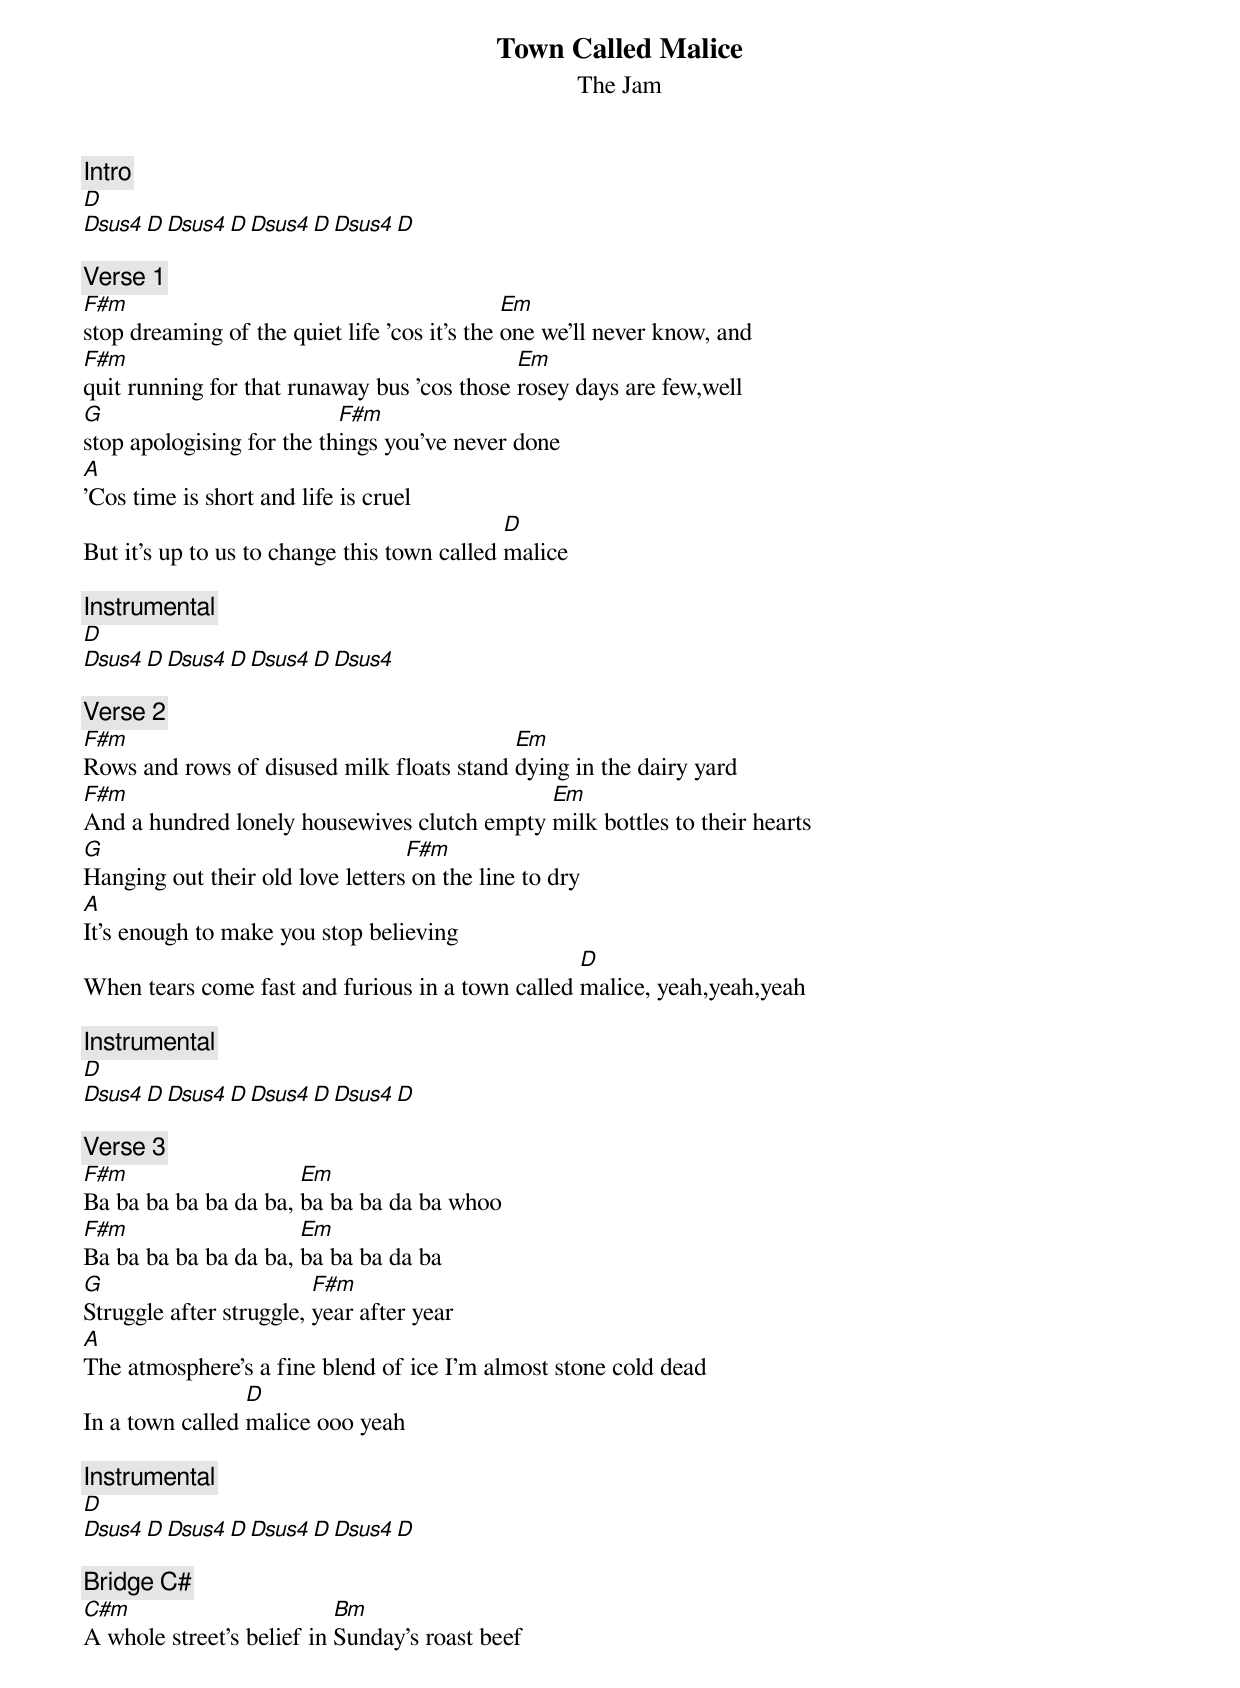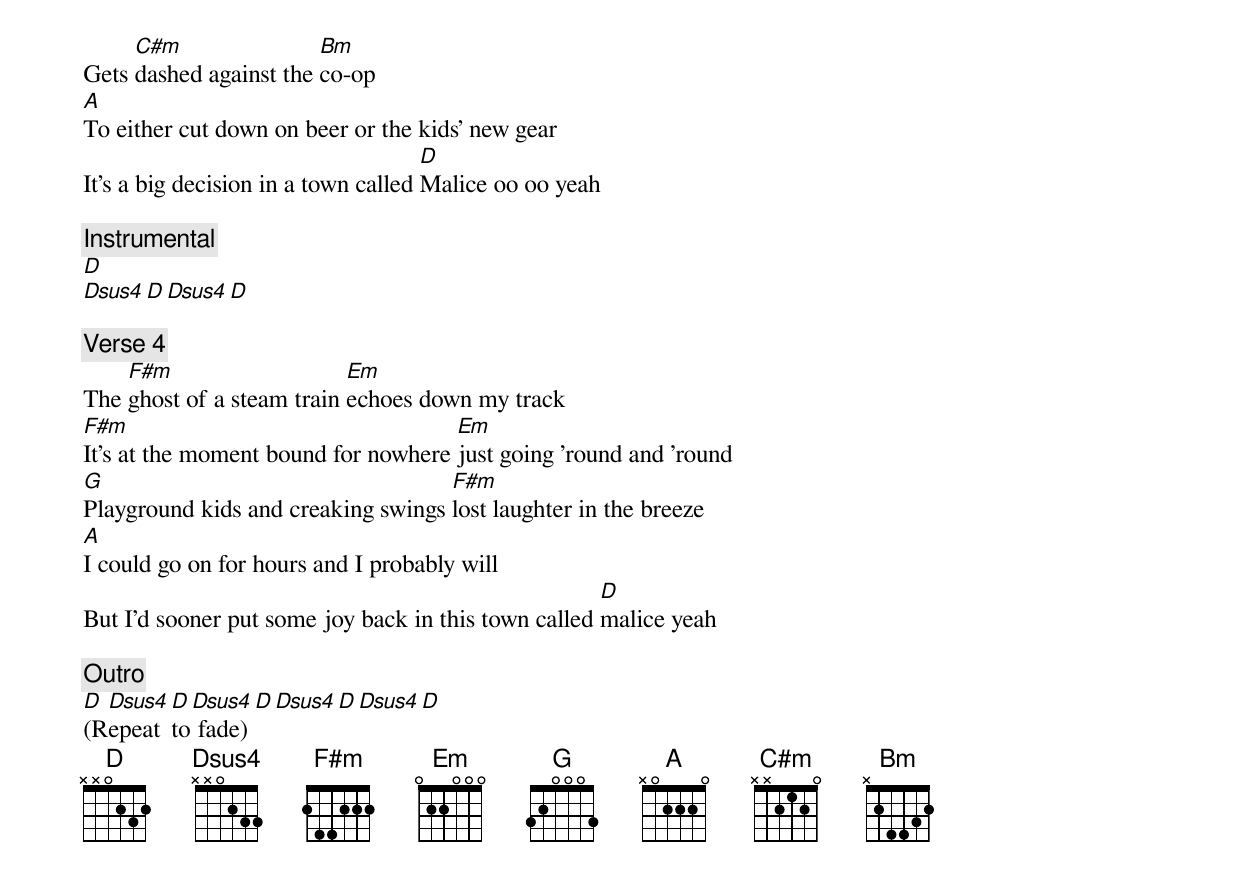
{t: Town Called Malice}
{st: The Jam}
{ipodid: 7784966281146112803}

{c: Intro}
[D]
[Dsus4][D][Dsus4][D][Dsus4][D][Dsus4][D]

{c: Verse 1}
[F#m]stop dreaming of the quiet life 'cos it's the [Em]one we'll never know, and
[F#m]quit running for that runaway bus 'cos those [Em]rosey days are few,well
[G]stop apologising for the th[F#m]ings you've never done
[A]'Cos time is short and life is cruel
But it's up to us to change this town called [D]malice

{c: Instrumental}
[D]
[Dsus4][D][Dsus4][D][Dsus4][D][Dsus4]

{c: Verse 2}
[F#m]Rows and rows of disused milk floats stand [Em]dying in the dairy yard
[F#m]And a hundred lonely housewives clutch empty [Em]milk bottles to their hearts
[G]Hanging out their old love letters[F#m] on the line to dry
[A]It's enough to make you stop believing
When tears come fast and furious in a town called [D]malice, yeah,yeah,yeah

{c: Instrumental}
[D]
[Dsus4][D][Dsus4][D][Dsus4][D][Dsus4][D]

{c: Verse 3}
[F#m]Ba ba ba ba ba da ba, [Em]ba ba ba da ba whoo
[F#m]Ba ba ba ba ba da ba, [Em]ba ba ba da ba
[G]Struggle after struggle, [F#m]year after year
[A]The atmosphere's a fine blend of ice I'm almost stone cold dead
In a town called [D]malice ooo yeah

{c: Instrumental}
[D]
[Dsus4][D][Dsus4][D][Dsus4][D][Dsus4][D]

{c: Bridge C#}
[C#m]A whole street's belief in [Bm]Sunday's roast beef
Gets [C#m]dashed against the [Bm]co-op
[A]To either cut down on beer or the kids' new gear
It's a big decision in a town called [D]Malice oo oo yeah

{c: Instrumental}
[D]
[Dsus4][D][Dsus4][D]

{c: Verse 4}
The [F#m]ghost of a steam train [Em]echoes down my track
[F#m]It's at the moment bound for nowhere [Em]just going 'round and 'round
[G]Playground kids and creaking swings [F#m]lost laughter in the breeze
[A]I could go on for hours and I probably will
But I'd sooner put some joy back in this town called [D]malice yeah

{c: Outro}
[D](R[Dsus4]epeat [D]to[Dsus4] fade)[D][Dsus4][D][Dsus4][D]
